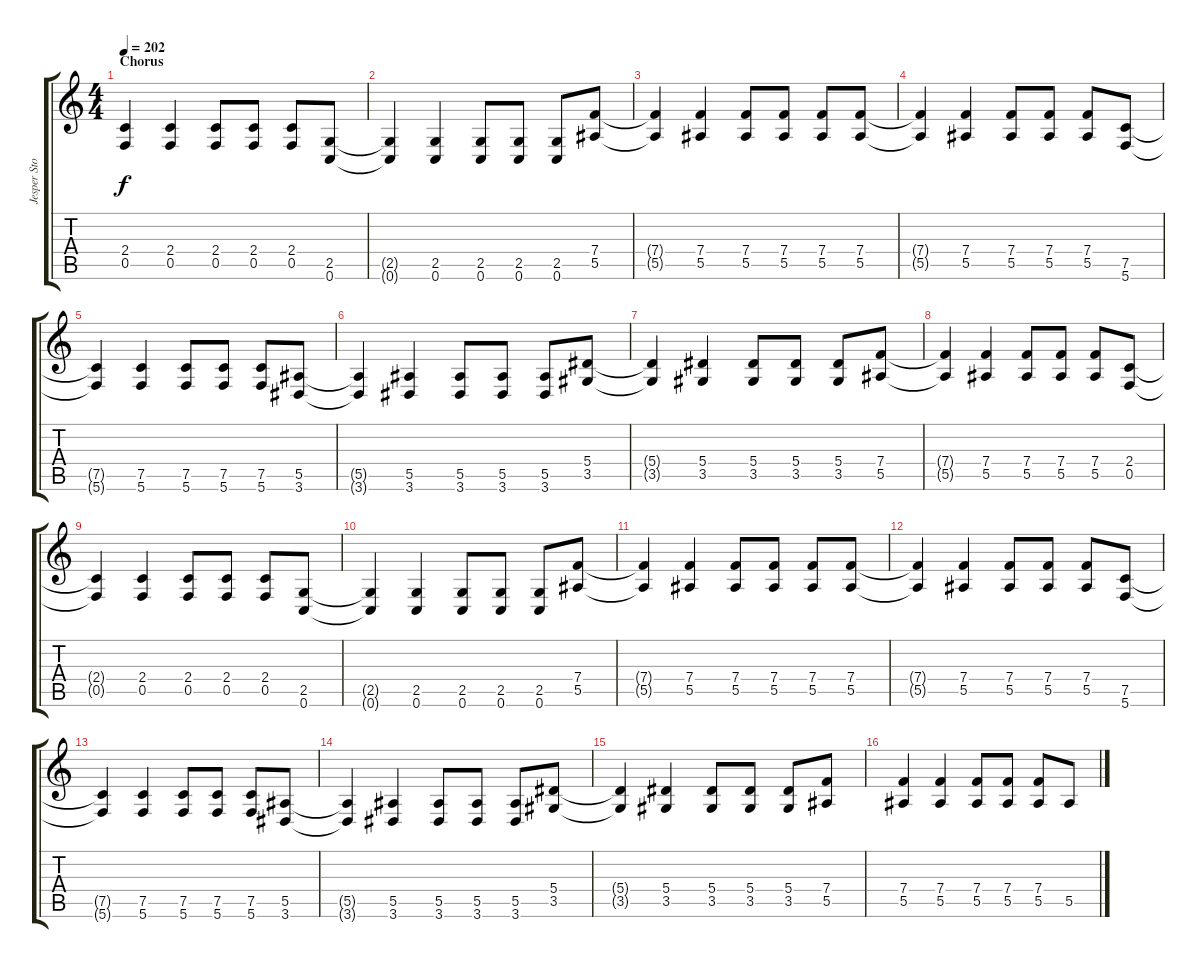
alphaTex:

\track ("Jesper Stormbläd" "Jesper Sto") {instrument distortionguitar}
\staff {score tabs}
\tuning (C4 G3 Eb3 Bb2 F2 C2) {hide}
\ts (4 4)
\section ("" "Chorus")
\tempo 202
\clef g2
\ks c
(2.4{t} 0.5{t}).4{dy f} (2.4 0.5).4 (2.4 0.5).8 (2.4 0.5).8 (2.4 0.5).8 (2.5 0.6).8 |
(2.5{t} 0.6{t}).4 (2.5 0.6).4 (2.5 0.6).8 (2.5 0.6).8 (2.5 0.6).8 (7.4 5.5).8 |
(7.4{t} 5.5{t}).4 (7.4 5.5).4 (7.4 5.5).8 (7.4 5.5).8 (7.4 5.5).8 (7.4 5.5).8 |
(7.4{t} 5.5{t}).4 (7.4 5.5).4 (7.4 5.5).8 (7.4 5.5).8 (7.4 5.5).8 (7.5 5.6).8 |
(7.5{t} 5.6{t}).4 (7.5 5.6).4 (7.5 5.6).8 (7.5 5.6).8 (7.5 5.6).8 (5.5 3.6).8 |
(5.5{t} 3.6{t}).4 (5.5 3.6).4 (5.5 3.6).8 (5.5 3.6).8 (5.5 3.6).8 (5.4 3.5).8 |
(5.4{t} 3.5{t}).4 (5.4 3.5).4 (5.4 3.5).8 (5.4 3.5).8 (5.4 3.5).8 (7.4 5.5).8 |
(7.4{t} 5.5{t}).4 (7.4 5.5).4 (7.4 5.5).8 (7.4 5.5).8 (7.4 5.5).8 (2.4 0.5).8 |
(2.4{t} 0.5{t}).4 (2.4 0.5).4 (2.4 0.5).8 (2.4 0.5).8 (2.4 0.5).8 (2.5 0.6).8 |
(2.5{t} 0.6{t}).4 (2.5 0.6).4 (2.5 0.6).8 (2.5 0.6).8 (2.5 0.6).8 (7.4 5.5).8 |
(7.4{t} 5.5{t}).4 (7.4 5.5).4 (7.4 5.5).8 (7.4 5.5).8 (7.4 5.5).8 (7.4 5.5).8 |
(7.4{t} 5.5{t}).4 (7.4 5.5).4 (7.4 5.5).8 (7.4 5.5).8 (7.4 5.5).8 (7.5 5.6).8 |
(7.5{t} 5.6{t}).4 (7.5 5.6).4 (7.5 5.6).8 (7.5 5.6).8 (7.5 5.6).8 (5.5 3.6).8 |
(5.5{t} 3.6{t}).4 (5.5 3.6).4 (5.5 3.6).8 (5.5 3.6).8 (5.5 3.6).8 (5.4 3.5).8 |
(5.4{t} 3.5{t}).4 (5.4 3.5).4 (5.4 3.5).8 (5.4 3.5).8 (5.4 3.5).8 (7.4 5.5).8 |
(7.4 5.5).4 (7.4 5.5).4 (7.4 5.5).8 (7.4 5.5).8 (7.4 5.5).8 5.5.8
